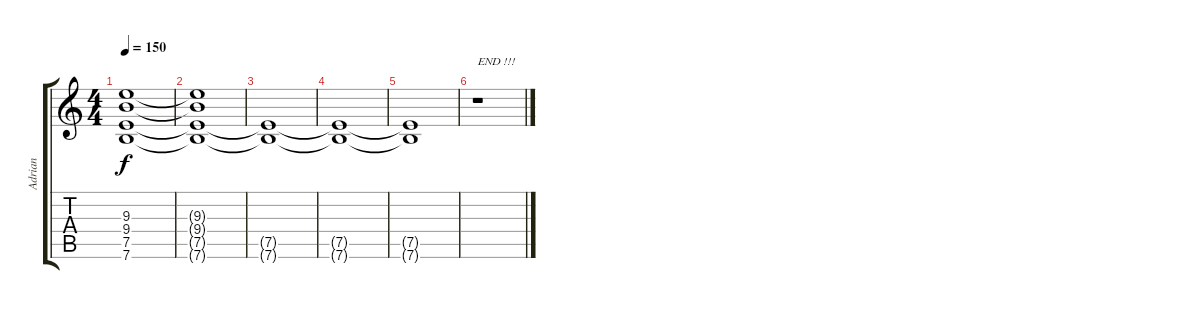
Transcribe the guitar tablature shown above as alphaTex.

\track ("Adrian" "Adrian") {instrument distortionguitar}
\staff {score tabs}
\tuning (E4 B3 G3 D3 A2 E2) {hide}
\ts (4 4)
\tempo 150
\clef g2
\ks c
(9.3 9.4 7.5 7.6).1{dy f} |
(9.3{t} 9.4{t} 7.5{t} 7.6{t}).1 |
(7.5{t} 7.6{t}).1 |
(7.5{t} 7.6{t}).1 |
(7.5{t} 7.6{t}).1 |
r.1{txt "END !!!"}
